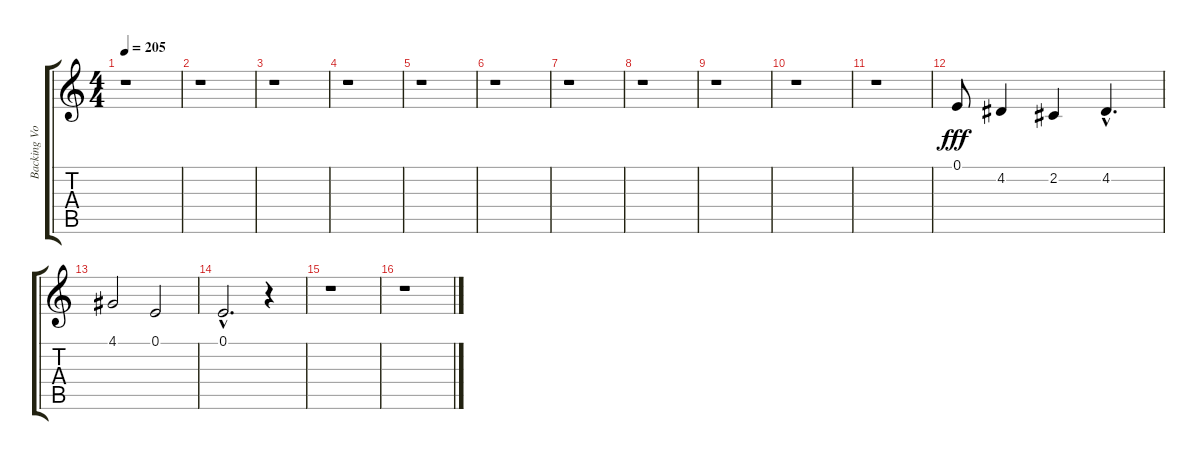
\track ("Backing Vocals" "Backing Vo") {instrument oboe}
\staff {score tabs}
\tuning (E4 B3 G3 D3 A2 E2) {hide}
\ts (4 4)
\tempo 205
\clef g2
\ks c
r.1{dy fff} |
r.1 |
r.1 |
r.1 |
r.1 |
r.1 |
r.1 |
r.1 |
r.1 |
r.1 |
r.1 |
0.1.8 4.2.4 2.2.4 4.2{hac}.4{d} |
4.1.2 0.1.2 |
0.1{hac}.2{d} r.4 |
r.1 |
r.1
